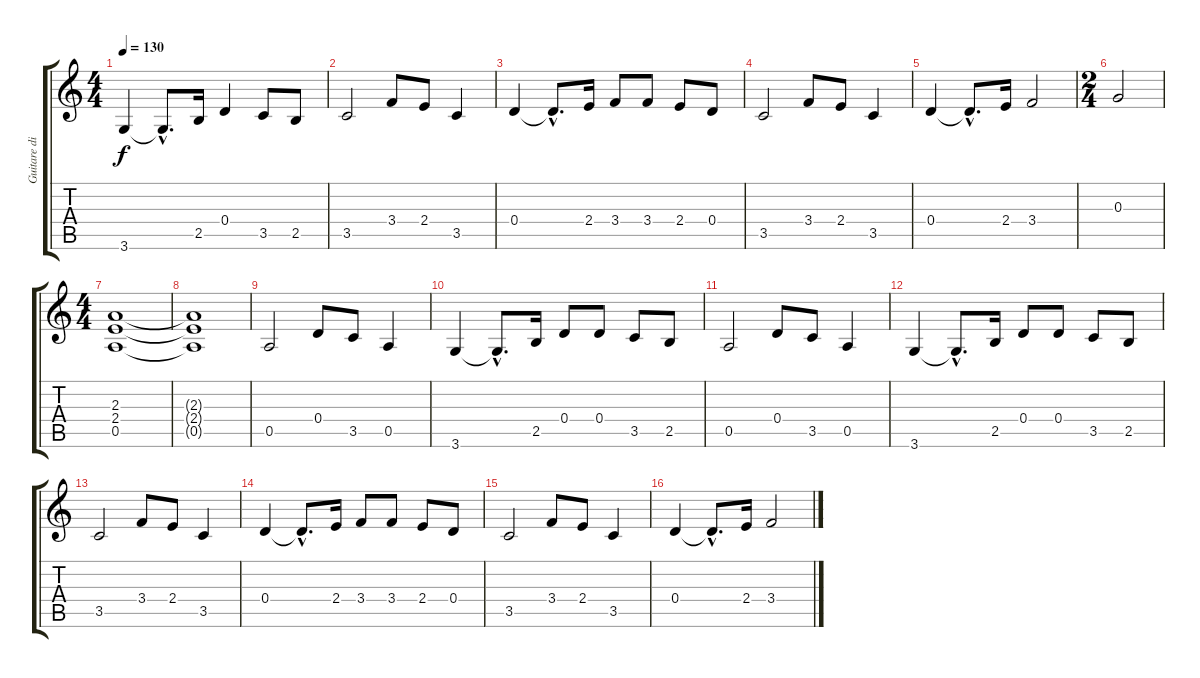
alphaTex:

\track ("Guitare distortion" "Guitare di") {instrument distortionguitar}
\staff {score tabs}
\tuning (E4 B3 G3 D3 A2 E2) {hide}
\ts (4 4)
\tempo 130
\clef g2
\ks c
3.6.4{dy f} 3.6{hac t}.8{d} 2.5.16 0.4.4 3.5.8 2.5.8 |
3.5.2 3.4.8 2.4.8 3.5.4 |
0.4.4 0.4{hac t}.8{d} 2.4.16 3.4.8 3.4.8 2.4.8 0.4.8 |
3.5.2 3.4.8 2.4.8 3.5.4 |
0.4.4 0.4{hac t}.8{d} 2.4.16 3.4.2 |
\ts (2 4)
0.3.2 |
\ts (4 4)
(2.3 2.4 0.5).1 |
(2.3{t} 2.4{t} 0.5{t}).1 |
0.5.2 0.4.8 3.5.8 0.5.4 |
3.6.4 3.6{hac t}.8{d} 2.5.16 0.4.8 0.4.8 3.5.8 2.5.8 |
0.5.2 0.4.8 3.5.8 0.5.4 |
3.6.4 3.6{hac t}.8{d} 2.5.16 0.4.8 0.4.8 3.5.8 2.5.8 |
3.5.2 3.4.8 2.4.8 3.5.4 |
0.4.4 0.4{hac t}.8{d} 2.4.16 3.4.8 3.4.8 2.4.8 0.4.8 |
3.5.2 3.4.8 2.4.8 3.5.4 |
0.4.4 0.4{hac t}.8{d} 2.4.16 3.4.2
